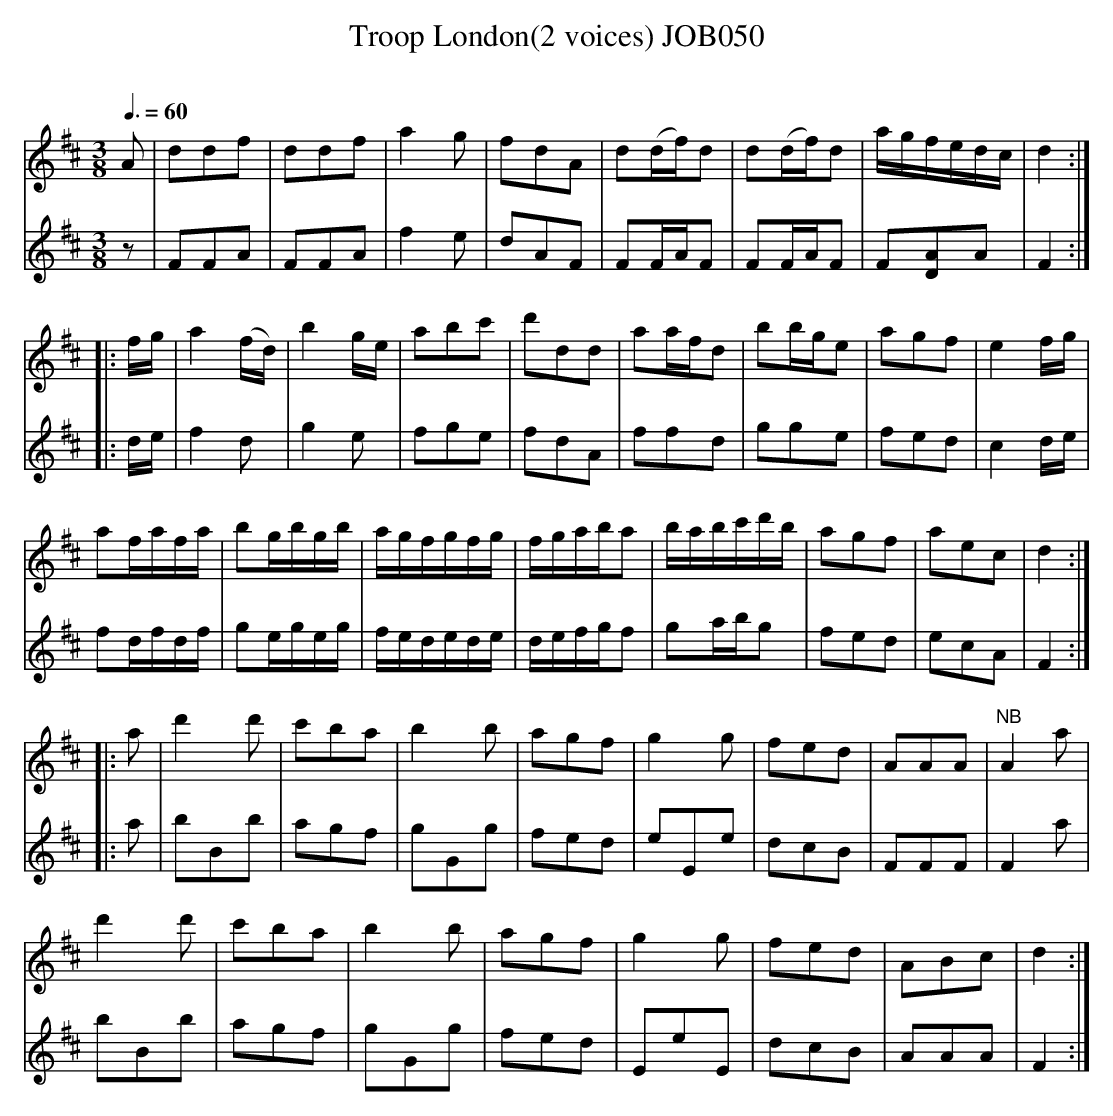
X:1
T:Troop London(2 voices) JOB050
M:3/8
L:1/8
O:
Q:3/8=60
K:D
V:1
A|ddf |ddf|a2g |fdA|d(d/f/)d |d(d/f/)d|a/g/f/e/d/c/ |d2:|
|:f/g/|a2(f/d/)| b2g/e/|abc' |d'dd|aa/f/d| bb/g/e|agf| e2f/g/|
af/a/f/a/| bg/b/g/b/|a/g/f/g/f/g/| f/g/a/b/a|b/a/b/c'/d'/b/| agf|aec| d2:|
|:a|d'2d'| c'ba|b2b| agf|g2g| fed|AAA|"NB" A2a|
d'2d'| c'ba|b2b| agf|g2g| fed|ABc| d2:|
V:2
z|FFA| FFA|f2e| dAF|FF/A/F| FF/A/F|F[AD]A| F2:|
|:d/e/|f2d| g2e|fge| fdA|ffd| gge|fed| c2d/e/|
fd/f/d/f/ |ge/g/e/g/|f/e/d/e/d/e/| d/e/f/g/f|ga/b/g| fed|ecA |F2:|
|:a|bBb| agf|gGg |fed|eEe| dcB|FFF| F2a|
bBb| agf|gGg| fed|EeE| dcB|AAA| F2:|
